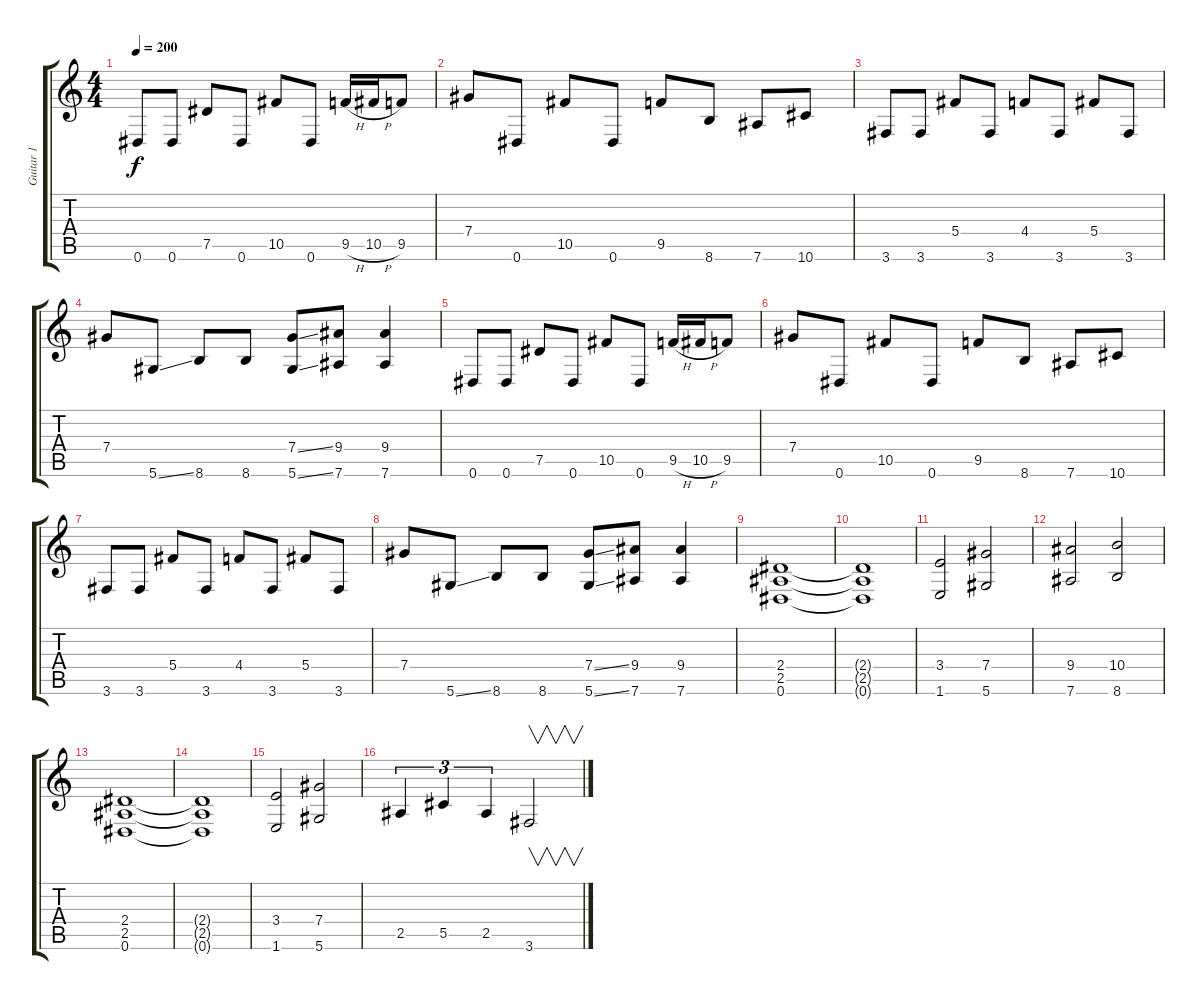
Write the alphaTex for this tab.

\track ("Guitar 1" "Guitar 1") {instrument overdrivenguitar}
\staff {score tabs}
\tuning (Eb4 Bb3 Gb3 Db3 Ab2 Eb2) {hide}
\ts (4 4)
\tempo 200
\clef g2
\ks c
0.6.8{dy f} 0.6.8 7.5.8 0.6.8 10.5.8 0.6.8 9.5{h}.16 10.5{h}.16 9.5.8 |
7.4.8 0.6.8 10.5.8 0.6.8 9.5.8 8.6.8 7.6.8 10.6.8 |
3.6.8 3.6.8 5.4.8 3.6.8 4.4.8 3.6.8 5.4.8 3.6.8 |
7.4.8 5.6{ss}.8 8.6.8 8.6.8 (7.4{ss} 5.6{ss}).8 (9.4 7.6).8 (9.4 7.6).4 |
0.6.8 0.6.8 7.5.8 0.6.8 10.5.8 0.6.8 9.5{h}.16 10.5{h}.16 9.5.8 |
7.4.8 0.6.8 10.5.8 0.6.8 9.5.8 8.6.8 7.6.8 10.6.8 |
3.6.8 3.6.8 5.4.8 3.6.8 4.4.8 3.6.8 5.4.8 3.6.8 |
7.4.8 5.6{ss}.8 8.6.8 8.6.8 (7.4{ss} 5.6{ss}).8 (9.4 7.6).8 (9.4 7.6).4 |
(2.4 2.5 0.6).1 |
(2.4{t} 2.5{t} 0.6{t}).1 |
(3.4 1.6).2 (7.4 5.6).2 |
(9.4 7.6).2 (10.4 8.6).2 |
(2.4 2.5 0.6).1 |
(2.4{t} 2.5{t} 0.6{t}).1 |
(3.4 1.6).2 (7.4 5.6).2 |
2.5.4{tu (3 2)} 5.5.4{tu (3 2)} 2.5.4{tu (3 2)} 3.6.2{v}
